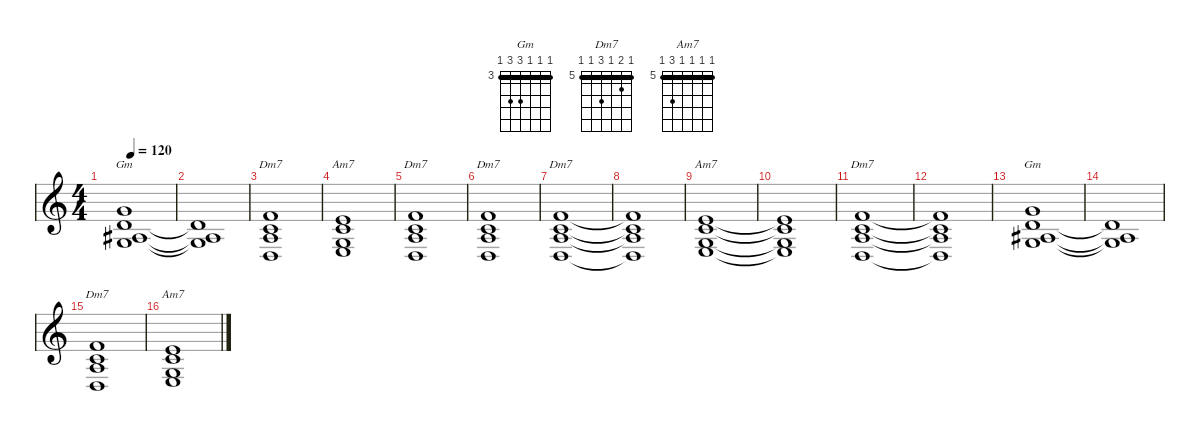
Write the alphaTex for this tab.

\defaultSystemsLayout 4
\hideDynamics
\bracketExtendMode nobrackets
\singleTrackTrackNamePolicy hidden
\multiTrackTrackNamePolicy hidden
\firstSystemTrackNameMode fullname
\firstSystemTrackNameOrientation horizontal
\otherSystemsTrackNameOrientation horizontal
\track ("Teclado" "el.pno.") {instrument electricpiano2}
\staff {score}
\tuning (E4 B3 G3 D3 A2 E2)
\chord ("Gm" 3 3 3 5 5 3) {firstfret 3 barre (3 3 3)}
\chord ("Dm7" 5 6 5 7 5 5) {firstfret 5 barre (5 5 5)}
\chord ("Am7" 5 5 5 5 7 5) {firstfret 5 barre (5 5 5 5)}
\ts (4 4)
\tempo 120
\clef g2
\ks c
(3.1 3.2 3.3{acc #} 5.4).1{ch "Gm" dy f beam Up} |
(3.2{t} 3.3{t acc #} 5.4{t}).1{beam Up} |
(6.2 5.3 7.4 5.5).1{ch "Dm7" beam Up} |
(5.2 5.3 5.4 7.5).1{ch "Am7" beam Up} |
(6.2 5.3 7.4 5.5).1{ch "Dm7" beam Up} |
(6.2 5.3 7.4 5.5).1{ch "Dm7" beam Up} |
(6.2 5.3 7.4 5.5).1{ch "Dm7" beam Up} |
(6.2{t} 5.3{t} 7.4{t} 5.5{t}).1{beam Up} |
(5.2 5.3 5.4 7.5).1{ch "Am7" beam Up} |
(5.2{t} 5.3{t} 5.4{t} 7.5{t}).1{beam Up} |
(6.2 5.3 7.4 5.5).1{ch "Dm7" beam Up} |
(6.2{t} 5.3{t} 7.4{t} 5.5{t}).1{beam Up} |
(3.1 3.2 3.3{acc #} 5.4).1{ch "Gm" beam Up} |
(3.2{t} 3.3{t acc #} 5.4{t}).1{beam Up} |
(6.2 5.3 7.4 5.5).1{ch "Dm7" beam Up} |
(5.2 5.3 5.4 7.5).1{ch "Am7" beam Up}
